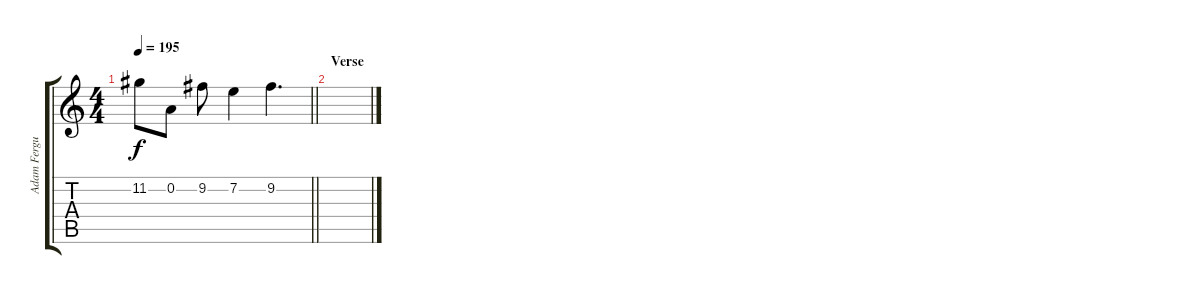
\track ("Adam Ferguson - Guitar" "Adam Fergu") {instrument distortionguitar}
\staff {score tabs}
\tuning (D4 A3 F3 C3 G2 C2) {hide}
\ts (4 4)
\tempo 195
\clef g2
\barLineRight lightlight
\ks c
11.2.8{dy f} 0.2.8 9.2.8 7.2.4 9.2.4{d} |
\section ("" "Verse")
